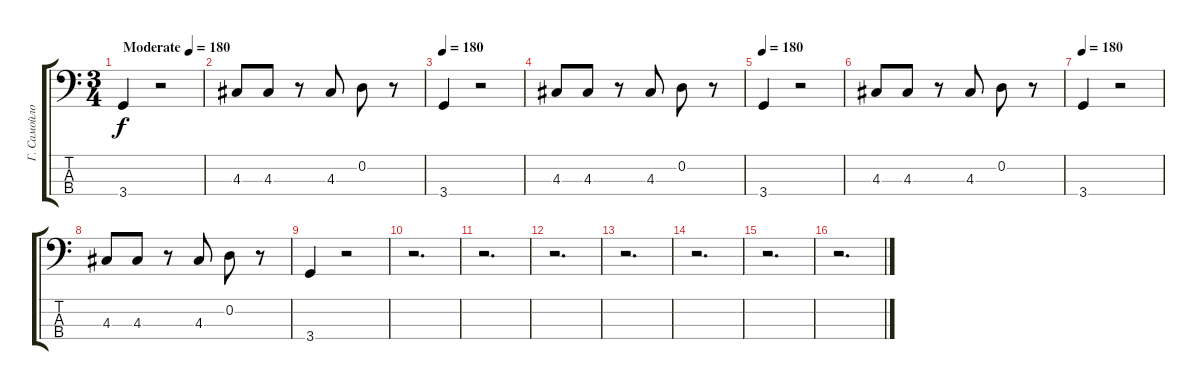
\track ("Г. Самойлов" "Г. Самойло") {instrument electricbassfinger}
\staff {score tabs}
\tuning (G2 D2 A1 E1) {hide}
\ts (3 4)
\tempo (180 "Moderate")
\clef f4
\ks c
3.4.4{dy f instrument electricbassfinger} r.2 |
4.3.8 4.3.8 r.8 4.3.8 0.2.8 r.8 |
\tempo 180
3.4.4 r.2 |
4.3.8 4.3.8 r.8 4.3.8 0.2.8 r.8 |
\tempo 180
3.4.4 r.2 |
4.3.8 4.3.8 r.8 4.3.8 0.2.8 r.8 |
\tempo 180
3.4.4 r.2 |
4.3.8 4.3.8 r.8 4.3.8 0.2.8 r.8 |
3.4.4 r.2 |
r.2{d} |
r.2{d} |
r.2{d} |
r.2{d} |
r.2{d} |
r.2{d} |
r.2{d}
